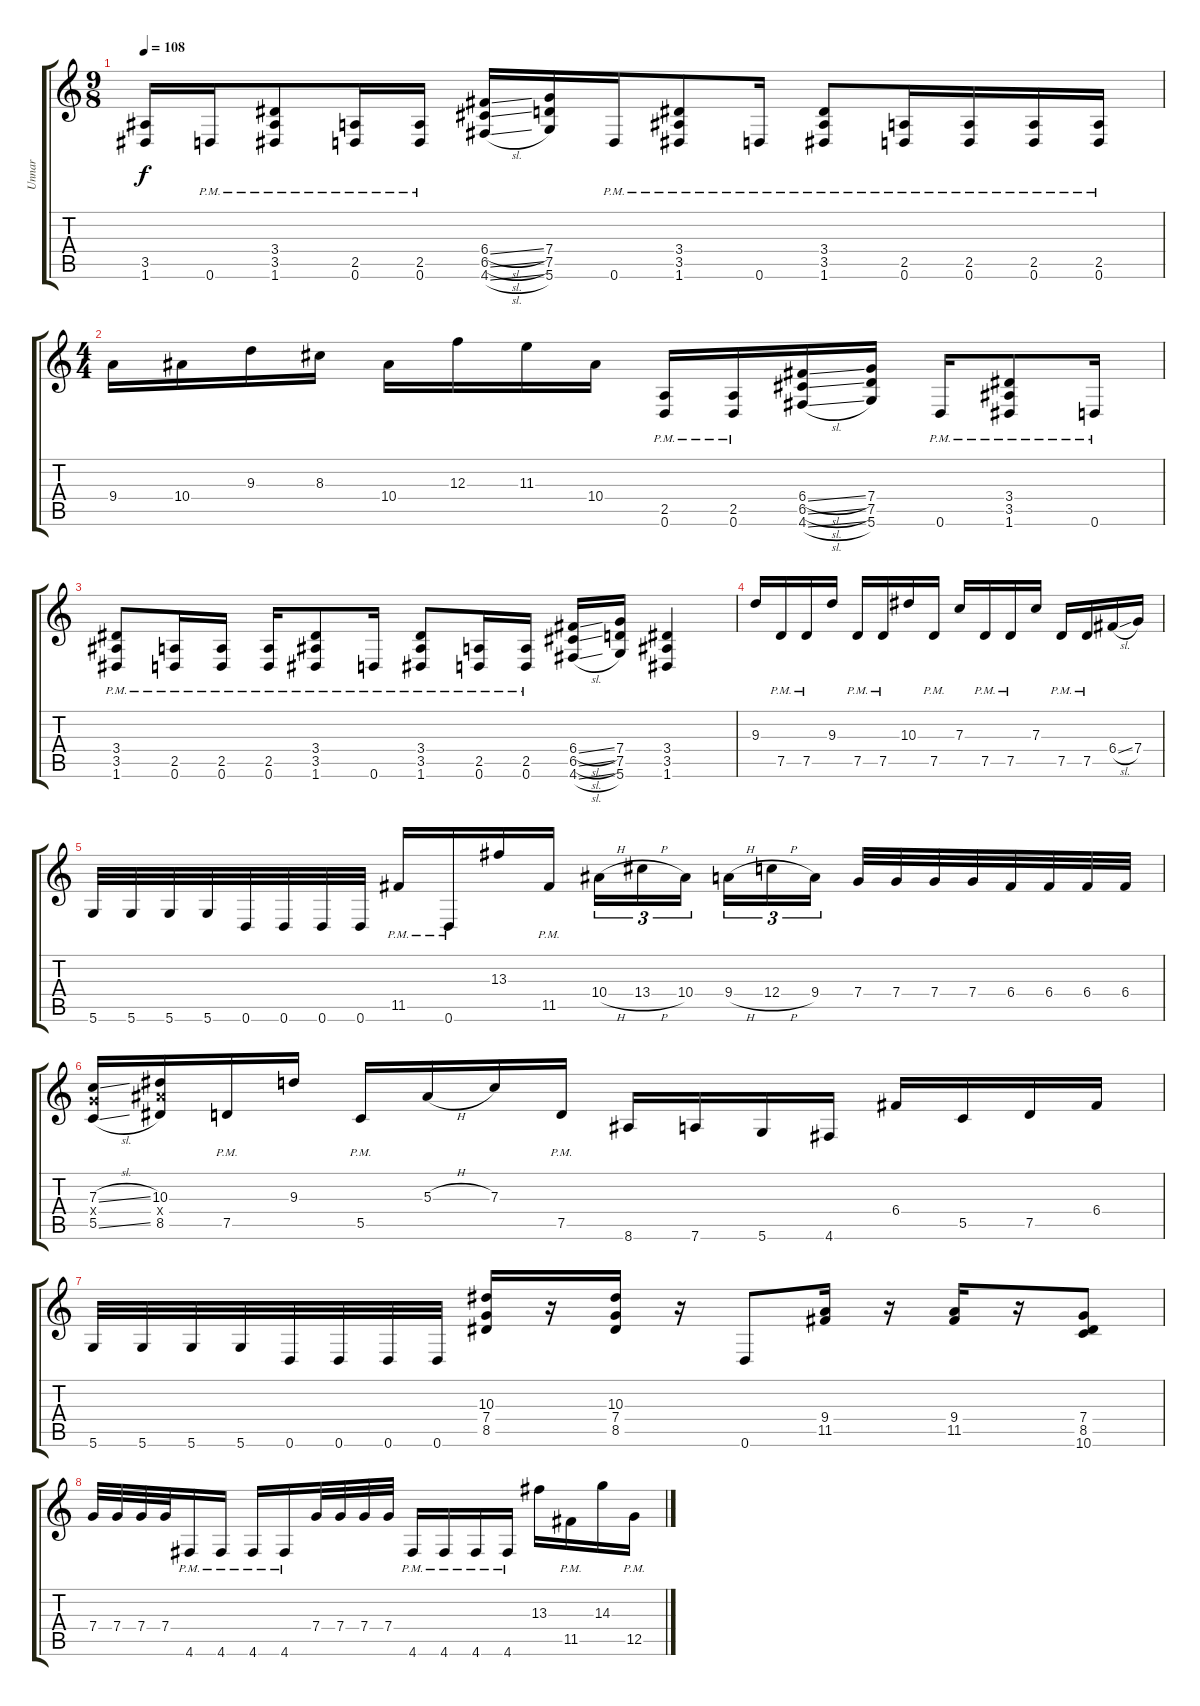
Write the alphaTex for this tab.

\track ("Unnar" "Unnar") {instrument distortionguitar}
\staff {score tabs}
\tuning (D4 A3 F3 C3 G2 D2) {hide}
\ts (9 8)
\tempo 108
\clef g2
\ks c
(3.5{t} 1.6{t}).16{dy f} 0.6{pm}.16 (3.4{pm} 3.5{pm} 1.6{pm}).8 (2.5 0.6{pm}).16 (2.5{pm} 0.6{pm}).16 (6.4{sl} 6.5{sl} 4.6{sl}).16 (7.4 7.5 5.6).16 0.6{pm}.16 (3.4{pm} 3.5{pm} 1.6{pm}).8 0.6{pm}.16 (3.4{pm} 3.5{pm} 1.6{pm}).8 (2.5{pm} 0.6{pm}).16 (2.5{pm} 0.6{pm}).16 (2.5{pm} 0.6{pm}).16 (2.5{pm} 0.6{pm}).16 |
\ts (4 4)
9.4.16 10.4.16 9.3.16 8.3.16 10.4.16 12.3.16 11.3.16 10.4.16 (2.5{pm} 0.6{pm}).16 (2.5{pm} 0.6{pm}).16 (6.4{sl} 6.5{sl} 4.6{sl}).16 (7.4 7.5 5.6).16 0.6{pm}.16 (3.4{pm} 3.5{pm} 1.6{pm}).8 0.6{pm}.16 |
(3.4 3.5{pm} 1.6{pm}).8 (2.5{pm} 0.6{pm}).16 (2.5{pm} 0.6{pm}).16 (2.5{pm} 0.6{pm}).16 (3.4{pm} 3.5{pm} 1.6{pm}).8 0.6{pm}.16 (3.4{pm} 3.5{pm} 1.6{pm}).8 (2.5{pm} 0.6{pm}).16 (2.5{pm} 0.6{pm}).16 (6.4{sl} 6.5{sl} 4.6{sl}).16 (7.4 7.5 5.6).16 (3.4 3.5 1.6).4 |
9.3.16 7.5{pm}.16 7.5{pm}.16 9.3.16 7.5{pm}.16 7.5{pm}.16 10.3.16 7.5{pm}.16 7.3.16 7.5{pm}.16 7.5{pm}.16 7.3.16 7.5{pm}.16 7.5{pm}.16 6.4{sl}.16 7.4.16 |
5.6.32 5.6.32 5.6.32 5.6.32 0.6.32 0.6.32 0.6.32 0.6.32 11.5{pm}.16 0.6{pm}.16 13.3.16 11.5{pm}.16 10.4{h}.16{tu (3 2)} 13.4{h}.16{tu (3 2)} 10.4.16{tu (3 2) beam splitsecondary} 9.4{h}.16{tu (3 2)} 12.4{h}.16{tu (3 2)} 9.4.16{tu (3 2)} 7.4.32 7.4.32 7.4.32 7.4.32 6.4.32 6.4.32 6.4.32 6.4.32 |
(7.3{sl} 7.4{x} 5.5{sl}).16 (10.3 10.4{x} 8.5).16 7.5{pm}.16 9.3.16 5.5{pm}.16 5.3{h}.16 7.3.16 7.5{pm}.16 8.6.16 7.6.16 5.6.16 4.6.16 6.4.16 5.5.16 7.5.16 6.4.16 |
5.6.32 5.6.32 5.6.32 5.6.32 0.6.32 0.6.32 0.6.32 0.6.32 (10.3 7.4 8.5).16 r.16 (10.3 7.4 8.5).16 r.16 0.6.8 (9.4 11.5).16 r.16 (9.4 11.5).16 r.16 (7.4 8.5 10.6).8 |
7.4.32 7.4.32 7.4.32 7.4.32 4.6{pm}.16 4.6{pm}.16 4.6{pm}.16 4.6{pm}.16 7.4.32 7.4.32 7.4.32 7.4.32 4.6{pm}.16 4.6{pm}.16 4.6{pm}.16 4.6{pm}.16 13.3.16 11.5{pm}.16 14.3.16 12.5{pm}.16
